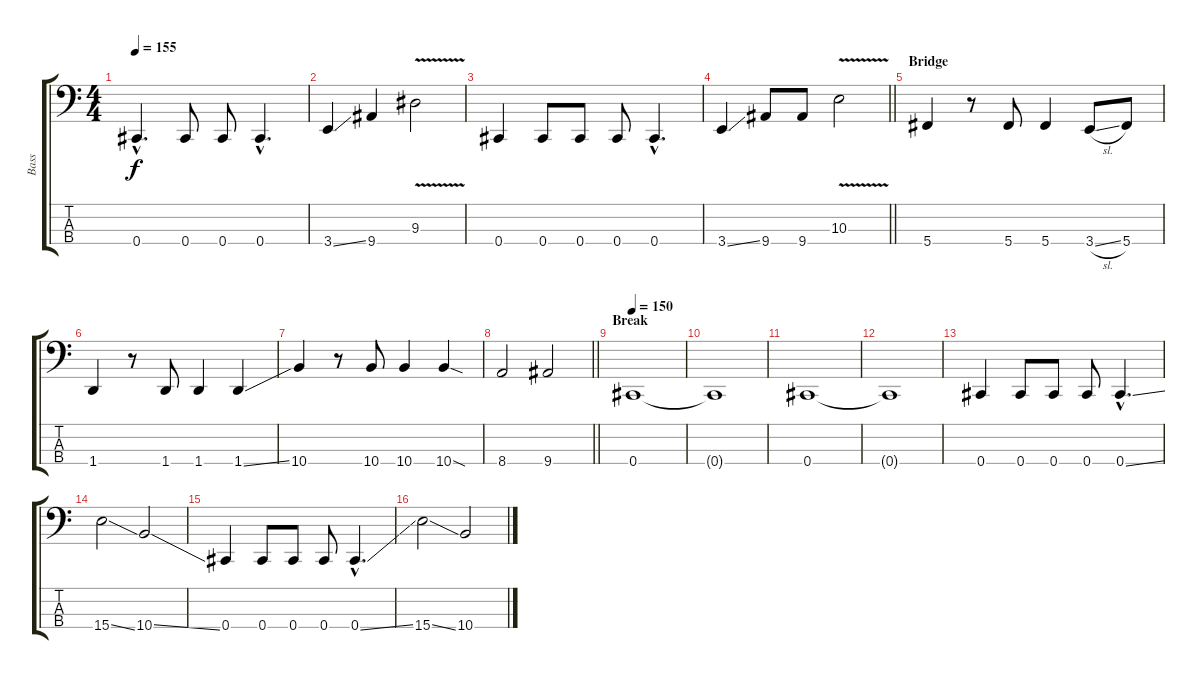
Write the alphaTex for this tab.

\track ("Bass" "Bass") {instrument electricbassfinger}
\staff {score tabs}
\tuning (E2 B1 Gb1 Db1) {hide}
\ts (4 4)
\tempo 155
\clef f4
\ks c
0.4{hac}.4{d dy f} 0.4.8 0.4.8 0.4{hac}.4{d} |
3.4{ss}.4 9.4.4 9.3{v}.2 |
0.4.4 0.4.8 0.4.8 0.4.8 0.4{hac}.4{d} |
\barLineRight lightlight
3.4{ss}.4 9.4.8 9.4.8 10.3{v}.2 |
\section ("" "Bridge")
5.4.4 r.8 5.4.8 5.4.4 3.4{sl}.8 5.4.8 |
1.4.4 r.8 1.4.8 1.4.4 1.4{ss}.4 |
10.4.4 r.8 10.4.8 10.4.4 10.4{sod}.4 |
\barLineRight lightlight
8.4.2 9.4.2 |
\section ("" "Break")
\tempo 150
0.4.1 |
0.4{t}.1 |
0.4.1 |
0.4{t}.1 |
0.4.4 0.4.8 0.4.8 0.4.8 0.4{ss hac}.4{d} |
15.4{ss}.2 10.4{ss}.2 |
0.4.4 0.4.8 0.4.8 0.4.8 0.4{ss hac}.4{d} |
15.4{ss}.2 10.4{ss}.2
